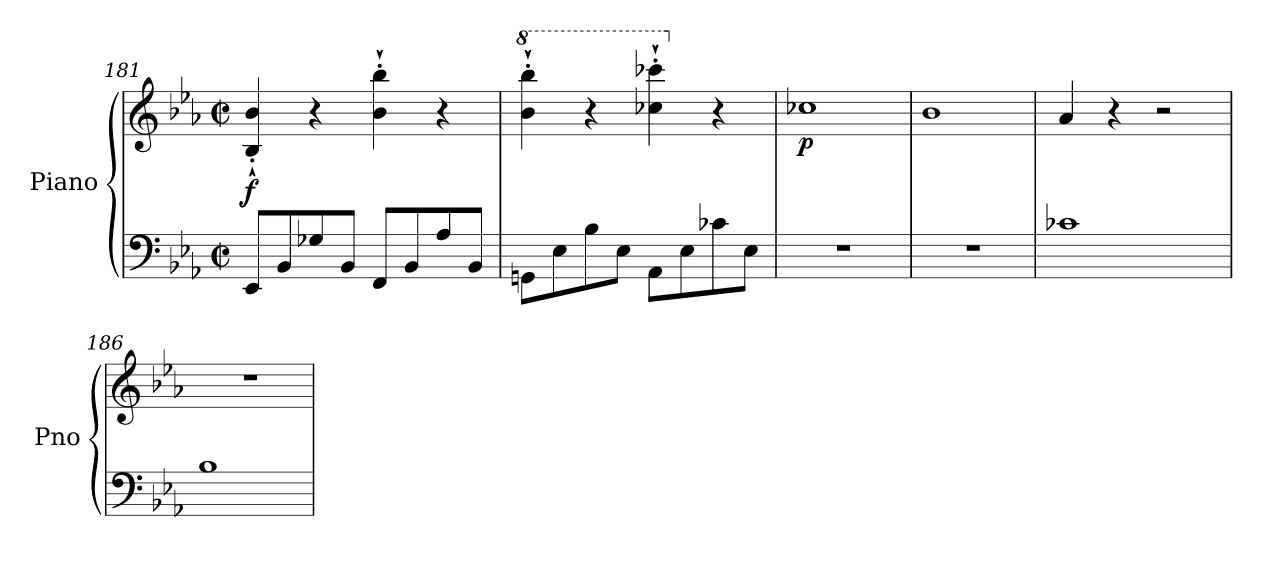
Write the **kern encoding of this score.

**kern	**kern	**dynam
*part1	*part1	*part1
*staff2	*staff1	*staff1/2
*I"Piano	*	*
*I'Pno	*	*
*clefF4	*clefG2	*
*k[b-e-a-]	*k[b-e-a-]	*
*M4/4	*M4/4	*
*met(c|)	*met(c|)	*
=181	=181	=181
!	!	!LO:DY:b
8EE-/L	4B-/`' 4b-/`'	f
8BB-/	.	.
8G-X/	4r	.
8BB-/J	.	.
8FF/L	4b-\`' 4bb-\`'	.
8BB-/	.	.
8A-/	4r	.
8BB-/J	.	.
=182	=182	=182
*	*8va	*
8GGn\L	4bb-\`' 4bbb-\`'	.
8E-\	.	.
8B-\	4r	.
8E-\J	.	.
8AA-\L	4ccc-X\`' 4cccc-X\`'	.
8E-\	.	.
*	*X8va	*
8c-X\	4r	.
8E-\J	.	.
=183	=183	=183
!	!	!LO:DY:b
1r	1cc-X	p
=184	=184	=184
1r	1b-	.
!!LO:LB:g=z
=185	=185	=185
1c-X	4a-/	.
.	4r	.
.	2r	.
=186	=186	=186
1B-	1r	.
=	=	=
*-	*-	*-
